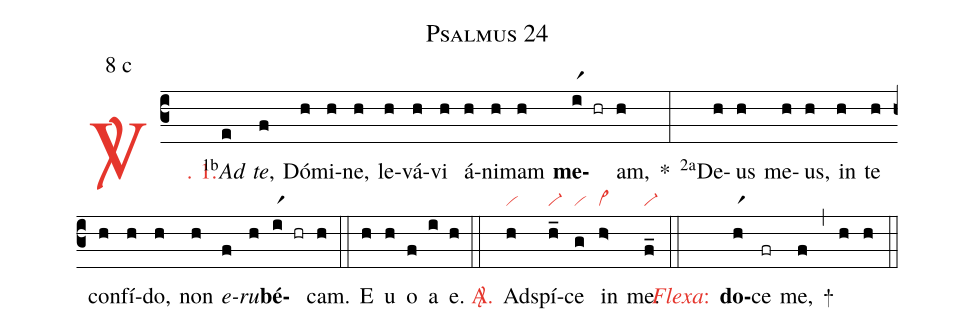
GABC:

name: Psalmus 24;
mode: 8;
mode-differentia: c;
nabc-lines: 1;
%%
(c3)

<c><sp>V/</sp>. 1.</c>() <v>\VSup{1b}</v><i>Ad</i>(e) <i>te</i>,(f) Dó(h)mi(h)ne,(h) le(h)vá(h)vi(h) á(h)ni(h)mam(h) <b>me</b>(ir1 hr)am,(h) *(:) <v>\VSup{2a}</v>De(h)us(h) me(h)us,(h) in(h) te(h) con(h)fí(h)do,(h) non(h) <i>e</i>(f)<i>ru</i>(h)<b>bé</b>(ir1 hr)cam.(h) (::)

<eu>E(h) u(h) o(f) a(i) e.</eu>(h) (::)

<nlba><c><sp>A/</sp>.</c>() Ad</nlba>(h|vi)spí(h_|vi-)ce(g|vi) in(h>|vi>) me.(f_|vi-) (::)

<c><i>Flexa</i>:</c>() <b>do</b>(hr1)ce(fr) me,(f) +(,) (h) (h) (::)
